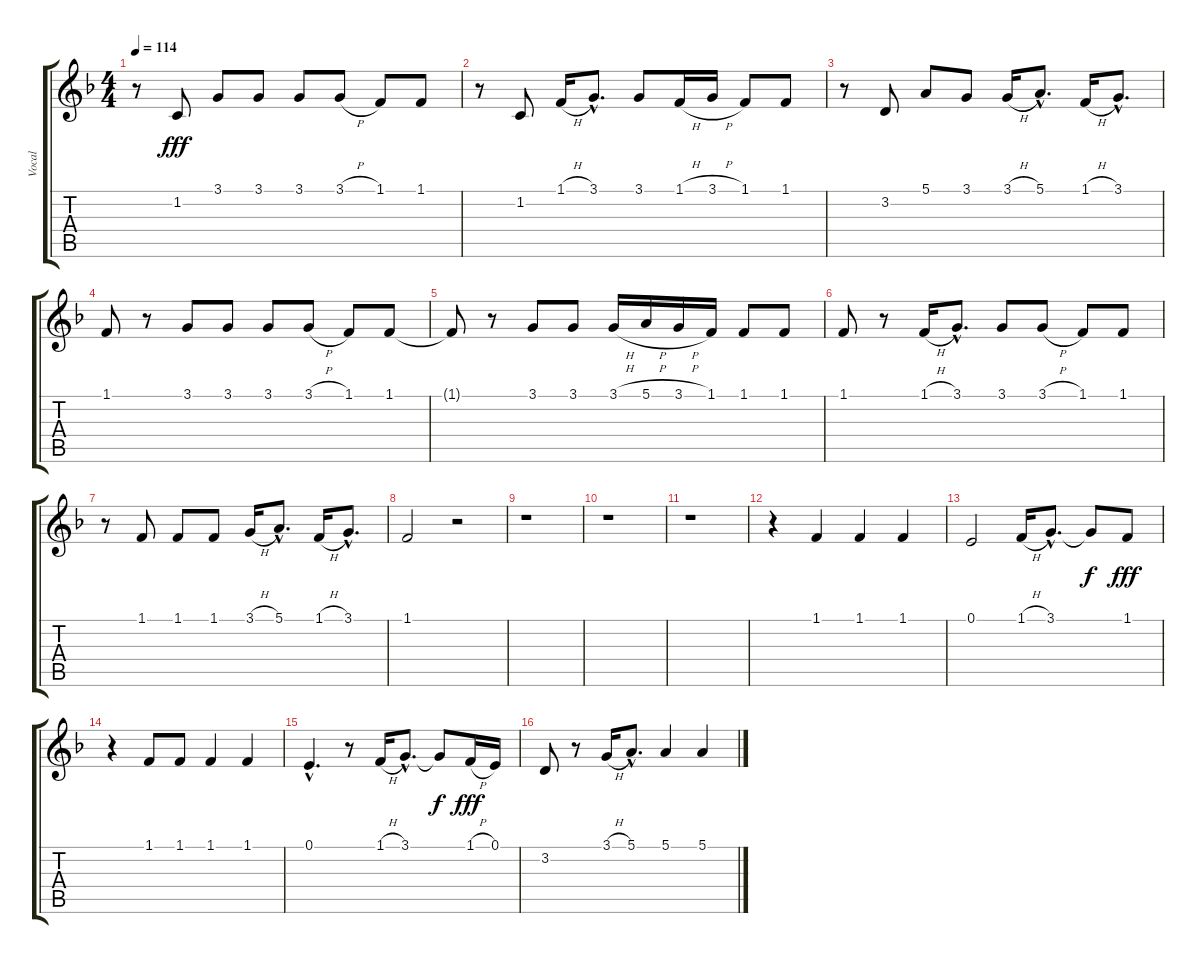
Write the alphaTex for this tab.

\track ("Vocal" "Vocal") {instrument synthvoice}
\staff {score tabs}
\tuning (E4 B3 G3 D3 A2 E2) {hide}
\ts (4 4)
\tempo 114
\clef g2
\ks f
r.8{dy fff} 1.2.8 3.1.8 3.1.8 3.1.8 3.1{h}.8 1.1.8 1.1.8 |
r.8 1.2.8 1.1{h}.16 3.1{hac}.8{d} 3.1.8 1.1{h}.16 3.1{h}.16 1.1.8 1.1.8 |
r.8 3.2.8 5.1.8 3.1.8 3.1{h}.16 5.1{hac}.8{d} 1.1{h}.16 3.1{hac}.8{d} |
1.1.8 r.8 3.1.8 3.1.8 3.1.8 3.1{h}.8 1.1.8 1.1.8 |
1.1{t}.8 r.8 3.1.8 3.1.8 3.1{h}.16 5.1{h}.16 3.1{h}.16 1.1.16 1.1.8 1.1.8 |
1.1.8 r.8 1.1{h}.16 3.1{hac}.8{d} 3.1.8 3.1{h}.8 1.1.8 1.1.8 |
r.8 1.1.8 1.1.8 1.1.8 3.1{h}.16 5.1{hac}.8{d} 1.1{h}.16 3.1{hac}.8{d} |
1.1.2 r.2 |
r.1 |
r.1 |
r.1 |
r.4 1.1.4 1.1.4 1.1.4 |
0.1.2 1.1{h}.16 3.1{hac}.8{d} 3.1{t}.8{dy f} 1.1.8{dy fff} |
r.4 1.1.8 1.1.8 1.1.4 1.1.4 |
0.1{hac}.4{d} r.8 1.1{h}.16 3.1{hac}.8{d} 3.1{t}.8{dy f} 1.1{h}.16{dy fff} 0.1.16 |
3.2.8 r.8 3.1{h}.16 5.1{hac}.8{d} 5.1.4 5.1.4
